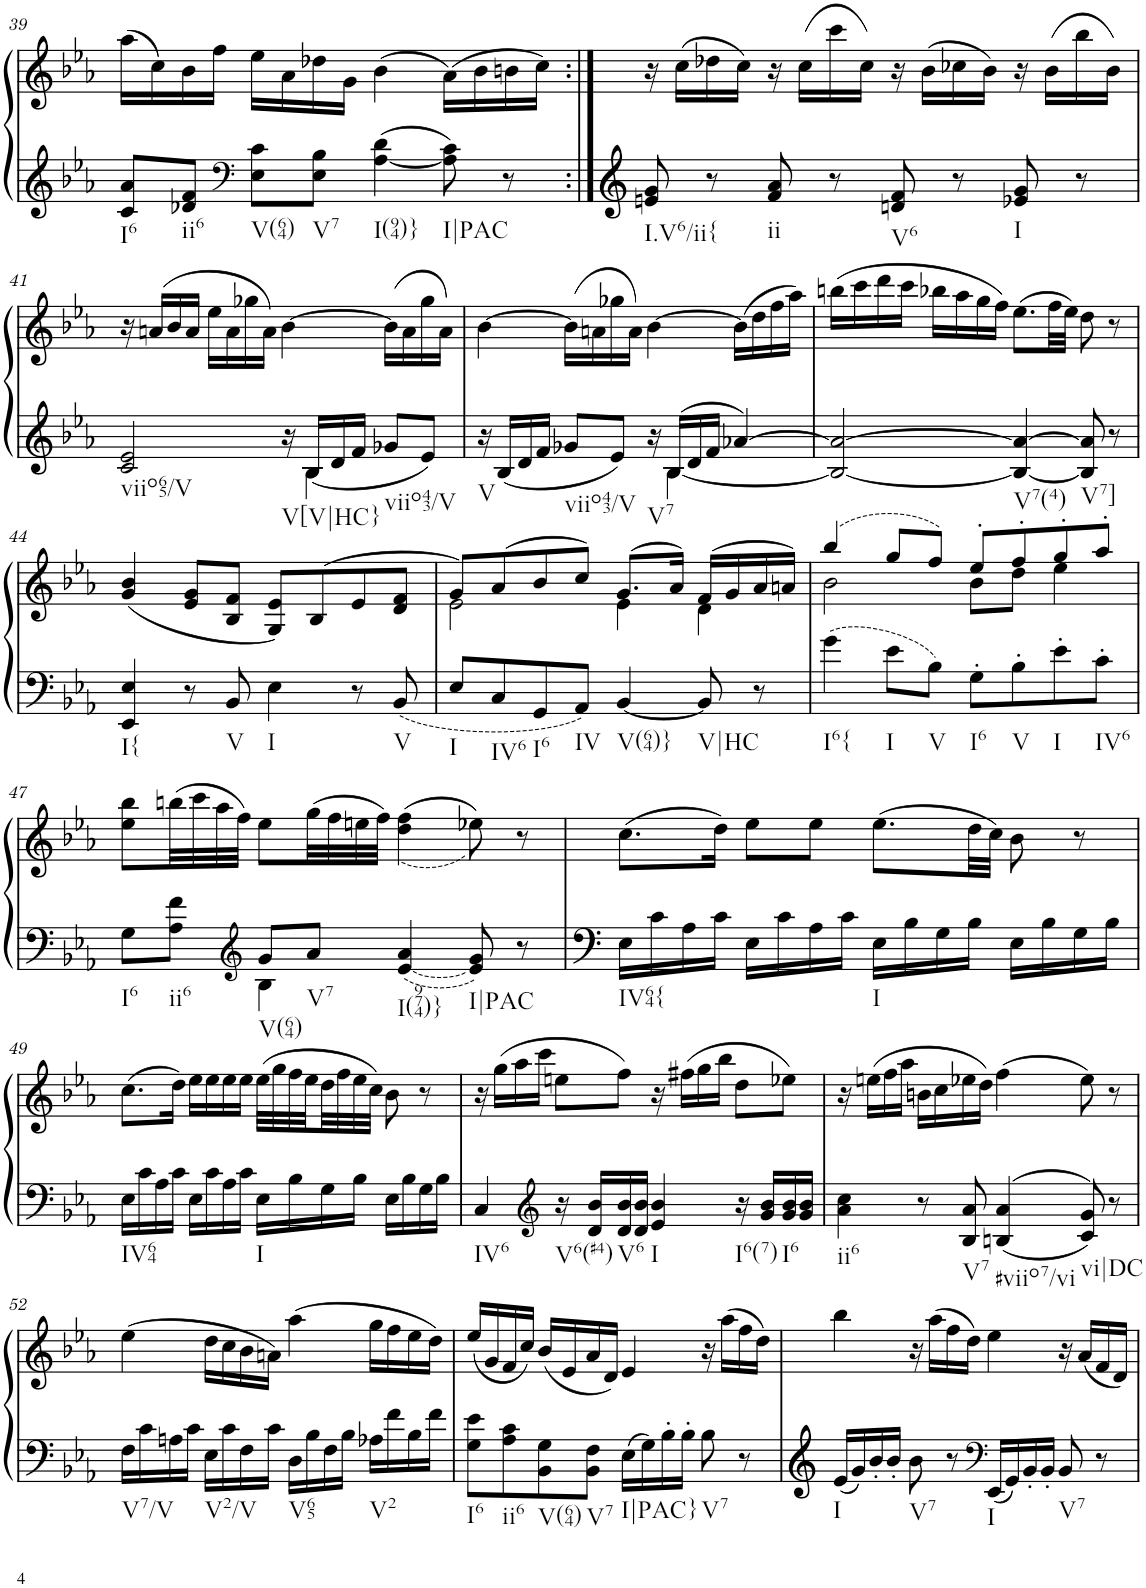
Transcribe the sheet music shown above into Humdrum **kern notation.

**kern	**kern
*part1	*part1
*staff2	*staff1
*I"Piano, Piano right	*
*I'Pno.	*
!!LO:PB:g=z
*clefG2	*clefG2
*k[b-e-a-]	*k[b-e-a-]
*M4/4	*M4/4
=39	=39
!LO:TX:b:t=I6	!
8c/ 8a-/L	(16aa-\LL
.	16cc\)
!LO:TX:b:t=ii6	!
8d-X/ 8f/J	16b-\
.	16ff\JJ
*clefF4	*
!LO:TX:b:t=V(64)	!
8E-\ 8c\L	16ee-\LL
.	16a-\
!LO:TX:b:t=V7	!
8E-\ 8B-\J	16dd-X\
.	16g\JJ
!LO:TX:b:t=I(94)}	!
[4A-\ 4d-\	(4b-\
!LO:TX:b:t=I|PAC	!
8A-\] 8c\	(16a-\LL)
.	16b-\
8r	16bn\
.	16cc\JJ)
=40:|!	=40:|!
!LO:TX:b:t=I.V6/ii{	!
8en/ 8g/	16r
.	(16cc\LL
8r	16dd-X\
.	16cc\JJ)
!LO:TX:b:t=ii	!
8f/ 8a-/	16r
.	(16cc\LL
8r	16ccc\
.	16cc\JJ)
!LO:TX:b:t=V6	!
8dn/ 8f/	16r
.	(16b-\LL
8r	16cc-X\
.	16b-\JJ)
!LO:TX:b:t=I	!
8e-X/ 8g/	16r
.	(16b-\LL
8r	16bb-\
.	16b-\JJ)
!!LO:LB:g=z
=41	=41
*^	*
!LO:TX:b:t=viio65/V	!	!
2c/ 2e-/	16ryy	16r
*v	*v	*
.	(16an/LL
.	16b-/
.	16a/JJ
.	16ee-\LL
.	16a\
.	16gg-X\
.	16a\JJ)
!LO:TX:b:t=V[V|HC}	!
16r	[4b-\
*^	*
16B-/LL	4B-\	.
16d/	.	.
16f/JJ	.	.
!LO:TX:b:t=viio43/V	!	!
8g-X/L	.	(16b-\LL]
.	8.ryy	16a\
8e-/J	.	16gg-\
.	.	16a\JJ)
=42	=42	=42
!LO:TX:b:t=V	!	!
16r	16ryy	[4b-\
*v	*v	*
16B-/LL	.
16d/	.
16f/JJ	.
!LO:TX:b:t=viio43/V	!
8g-X/L	(16b-\LL]
.	16an\
8e-/J	16gg-X\
.	16a\JJ)
!LO:TX:b:t=V7	!
16r	[4b-\
*^	*
16B-/LL	[4B-\	.
16d/	.	.
16f/JJ	.	.
[4a-X/	.	(16b-\LL]
.	8.ryy	16dd\
.	.	16ff\
.	.	16aa-\JJ)
*v	*v	*
=43	=43
2B-/_ 2a-/_	(16bbn\LL
.	16ccc\
.	16ddd\
.	16ccc\JJ
.	16bb-X\LL
.	16aa-\
.	16gg\
.	16ff\JJ)
!LO:TX:b:t=V7(4)	!
4B-/_ 4a-/_	(8.ee-\L
.	32ff\LL
.	32ee-\JJJ)
!LO:TX:b:t=V7]	!
8B-/] 8a-/]	8dd\
8r	8r
!!LO:LB:g=z
=44	=44
!LO:TX:b:t=I{	!
4EE-/ 4E-/	(<4g/ 4b-/
8r	8e-/ 8g/L
!LO:TX:b:t=V	!
8BB-/	8B-/ 8f/J
!LO:TX:b:t=I	!
4E-\	8G/ 8e-/L)
.	(>8B-/
8r	8e-/
!LO:TX:b:t=V	!
8BB-/	8d/ 8f/J
=45	=45
*	*^
!LO:TX:b:t=I	!	!
8E-/L	8g/L)	2e-\
!LO:TX:b:t=IV6	!	!
8C/	(8a-/	.
!LO:TX:b:t=I6	!	!
8GG/	8b-/	.
!LO:TX:b:t=IV	!	!
8AA-/J	8cc/J)	.
!LO:TX:b:t=V(64)}	!	!
[4BB-/	(8.g/L	4e-\
.	16a-/Jk)	.
!LO:TX:b:t=V|HC	!	!
8BB-/]	(16f/LL	4d\
.	16g/	.
8r	16a-/	.
.	16an/JJ)	.
=46	=46	=46
!LO:TX:b:t=I6{	!	!
4g\	(4bb-/	2b-\
!LO:TX:b:t=I	!	!
8e-\L	8gg/L	.
!LO:TX:b:t=V	!	!
8B-\J	8ff/J)	.
!LO:TX:b:t=I6	!	!
8G'\L	8ee-'/L	8b-\L
!LO:TX:b:t=V	!	!
8B-'\	8ff'/	8dd\J
!LO:TX:b:t=I	!	!
8e-'\	8gg'/	4ee-\
!LO:TX:b:t=IV6	!	!
8c'\J	8aa-'/J	.
*	*v	*v
!!LO:LB:g=z
=47	=47
*^	*
!LO:TX:b:t=I6	!	!
8G\L	4ryy	8ee-\ 8bb-\L
!LO:TX:b:t=ii6	!	!
8A-\ 8f\J	.	(32bbn\LL
.	.	32ccc\
.	.	32aa-\
.	.	32ff\JJJ)
*clefG2	*	*
!LO:TX:b:t=V(64)	!	!
8g/L	4B-\	8ee-\L
!LO:TX:b:t=V7	!	!
8a-/J	.	(32gg\LL
.	.	32ff\
.	.	32een\
.	.	32ff\JJJ)
!LO:TX:b:t=I(974)}	!	!
!LO:T:n=1:dash	!	!
[<4e-/ 4a-/	2ryy	((<4dd\ 4ff\
!LO:TX:b:t=I|PAC	!	!
8e-/] 8g/	.	8ee-X\))
8r	.	8r
*v	*v	*
=48	=48
!LO:TX:b:t=IV64{	!
16E-\LL	(8.cc\L
16c\	.
16A-\	.
16c\JJ	16dd\Jk)
16E-\LL	8ee-\L
16c\	.
16A-\	8ee-\J
16c\JJ	.
!LO:TX:b:t=I	!
16E-\LL	(8.ee-\L
16B-\	.
16G\	.
16B-\JJ	32dd\LL
.	32cc\JJJ)
16E-\LL	8b-\
16B-\	.
16G\	8r
16B-\JJ	.
!!LO:LB:g=z
=49	=49
!LO:TX:b:t=IV64	!
16E-\LL	(8.cc\L
16c\	.
16A-\	.
16c\JJ	16dd\Jk)
16E-\LL	16ee-\LL
16c\	16ee-\
16A-\	16ee-\
16c\JJ	16ee-\JJ
!LO:TX:b:t=I	!
16E-\LL	(32ee-\LLL
.	32gg\
16B-\	32ff\
.	32ee-\
16G\	32dd\
.	32ff\
16B-\JJ	32ee-\
.	32cc\JJJ)
16E-\LL	8b-\
16B-\	.
16G\	8r
16B-\JJ	.
=50	=50
!LO:TX:b:t=IV6	!
4C/	16r
.	(16gg\LL
.	16aa-\
.	16ccc\JJ
*clefG2	*
!LO:TX:b:t=V6(#4)	!
16r	8een\L
16d/ 16b-/LL	.
!LO:TX:b:t=V6	!
16d/ 16b-/	8ff\J)
16d/ 16b-/JJ	.
!LO:TX:b:t=I	!
4e-/ 4b-/	16r
.	(16ff#X\LL
.	16gg\
.	16bb-\JJ
!LO:TX:b:t=I6(7)	!
16r	8dd\L
16g/ 16b-/LL	.
!LO:TX:b:t=I6	!
16g/ 16b-/	8ee-X\J)
16g/ 16b-/JJ	.
=51	=51
!LO:TX:b:t=ii6	!
4a-\ 4cc\	16r
.	(16een\LL
.	16ff\
.	16aa-\JJ
8r	16bn\LL
.	16cc\
!LO:TX:b:t=V7	!
8B-/ 8a-/	16ee-X\
.	16dd\JJ)
!LO:TX:b:t=#viio7/vi	!
4Bn/ 4a-/	(4ff\
!LO:TX:b:t=vi|DC	!
8c/ 8g/	8ee-\)
8r	8r
!!LO:LB:g=z
=52	=52
!LO:TX:b:t=V7/V	!
16F\LL	(4ee-\
16c\	.
16An\	.
16c\JJ	.
!LO:TX:b:t=V2/V	!
16E-\LL	16dd\LL
16c\	16cc\
16F\	16b-\
16c\JJ	16an\JJ)
!LO:TX:b:t=V65	!
16D\LL	(4aa-\
16B-\	.
16F\	.
16B-\JJ	.
!LO:TX:b:t=V2	!
16A-X\LL	16gg\LL
16f\	16ff\
16B-\	16ee-\
16f\JJ	16dd\JJ)
=53	=53
!LO:TX:b:t=I6	!
8G\ 8e-\L	(16ee-/LL
.	16g/
!LO:TX:b:t=ii6	!
8A-\ 8c\	16f/
.	16cc/JJ)
!LO:TX:b:t=V(64)	!
8BB-\ 8G\	(16b-/LL
.	16e-/
!LO:TX:b:t=V7	!
8BB-\ 8F\J	16a-/
.	16d/JJ)
!LO:TX:b:t=I|PAC}	!
16E-\LL	4e-/
16G\	.
16B-'\	.
16B-'\JJ	.
!LO:TX:b:t=V7	!
8B-\	16r
.	(16aa-\LL
8r	16ff\
.	16dd\JJ)
=54	=54
!LO:TX:b:t=I	!
16e-/LL	4bb-\
16g/	.
16b-'/	.
16b-'/JJ	.
!LO:TX:b:t=V7	!
8b-\	16r
.	(16aa-\LL
8r	16ff\
.	16dd\JJ)
*clefF4	*
!LO:TX:b:t=I	!
16EE-/LL	4ee-\
16GG/	.
16BB-'/	.
16BB-'/JJ	.
!LO:TX:b:t=V7	!
8BB-/	16r
.	(16a-/LL
8r	16f/
.	16d/JJ)
=	=
*-	*-
